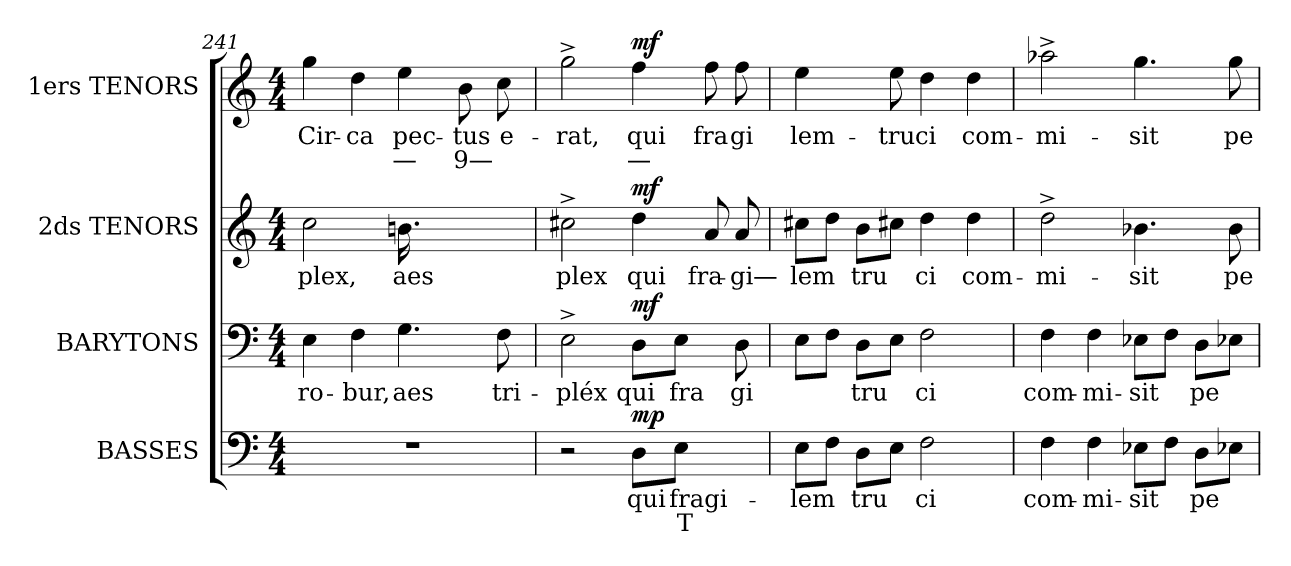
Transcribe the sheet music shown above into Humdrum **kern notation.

**kern	**text	**text	**dynam	**kern	**text	**dynam	**kern	**text	**dynam	**kern	**text	**text	**dynam
*part4	*part4	*part4	*part4	*part3	*part3	*part3	*part2	*part2	*part2	*part1	*part1	*part1	*part1
*staff4	*staff4	*staff4	*staff4	*staff3	*staff3	*staff3	*staff2	*staff2	*staff2	*staff1	*staff1	*staff1	*staff1
*I"BASSES	*	*	*	*I"BARYTONS	*	*	*I"2ds TENORS	*	*	*I"1ers TENORS	*	*	*
*I'BAS.	*	*	*	*I'BAR.	*	*	*	*	*	*	*	*	*
*clefF4	*	*	*	*clefF4	*	*	*clefG2	*	*	*clefG2	*	*	*
*k[]	*	*	*	*k[]	*	*	*k[]	*	*	*k[]	*	*	*
*M4/4	*	*	*	*M4/4	*	*	*M4/4	*	*	*M4/4	*	*	*
=241	=241	=241	=241	=241	=241	=241	=241	=241	=241	=241	=241	=241	=241
1r	.	.	.	4Ei\	ro-	.	2cci\	plex,	.	4ggi\	Cir-	.	.
.	.	.	.	4Fi\	bur,	.	.	.	.	4ddi\	ca	.	.
.	.	.	.	4.Gi\	aes	.	16.bni\	aes	.	4eei\	pec-	—	.
.	.	.	.	.	.	.	4ryy	.	.	.	.	.	.
.	.	.	.	.	.	.	.	.	.	8bi\	tus	9—	.
.	.	.	.	.	.	.	8ryy	.	.	.	.	.	.
.	.	.	.	8Fi\	tri-	.	.	.	.	8cci\	e-	.	.
.	.	.	.	.	.	.	32ryy	.	.	.	.	.	.
=242	=242	=242	=242	=242	=242	=242	=242	=242	=242	=242	=242	=242	=242
2r	.	.	.	2E^>i\	pléx	.	2cc#X^>i\	plex	.	2gg^>i\	rat,	.	.
!	!	!	!LO:DY:a	!	!	!LO:DY:a	!	!	!LO:DY:a	!	!	!	!LO:DY:a
8Di\L	qui	.	mp	8Di\L	qui	mf	4ddi\	qui	mf	4ffi\	qui	—	mf
8Ei\J	fragi-	T	.	8Ei\J	fra	.	.	.	.	.	.	.	.
4ryy	.	.	.	8ryy	.	.	8ai/	fra-	.	8ffi\	fra	.	.
.	.	.	.	8Di\	gi	.	8ai/	gi—	.	8ffi\	gi	.	.
=243	=243	=243	=243	=243	=243	=243	=243	=243	=243	=243	=243	=243	=243
8Ei\L	lem	.	.	8Ei\L	--	.	8cc#Xi\L	lem	.	4eei\	lem-	.	.
8Fi\J	.	.	.	8Fi\J	.	.	8ddi\J	.	.	.	.	.	.
8Di\L	tru	.	.	8Di\L	tru	.	8bi\L	tru	.	8ryy	.	.	.
8Ei\J	--	.	.	8Ei\J	--	.	8cc#Xi\J	--	.	8eei\	tru	.	.
2Fi\	ci	.	.	2Fi\	ci	.	4ddi\	ci	.	4ddi\	ci	.	.
.	.	.	.	.	.	.	4ddi\	com-	.	4ddi\	com-	.	.
=244	=244	=244	=244	=244	=244	=244	=244	=244	=244	=244	=244	=244	=244
4Fi\	com-	.	.	4Fi\	com-	.	2dd^>i\	mi-	.	2aa-X^>i\	mi-	.	.
4Fi\	mi-	.	.	4Fi\	mi-	.	.	.	.	.	.	.	.
8E-Xi\L	sit	.	.	8E-Xi\L	sit	.	4.b-Xi\	sit	.	4.ggi\	sit	.	.
8Fi\J	.	.	.	8Fi\J	.	.	.	.	.	.	.	.	.
8Di\L	pe	.	.	8Di\L	pe	.	.	.	.	.	.	.	.
8E-Xi\J	--	.	.	8E-Xi\J	--	.	8b-i\	pe-	.	8ggi\	pe-	.	.
=	=	=	=	=	=	=	=	=	=	=	=	=	=
*-	*-	*-	*-	*-	*-	*-	*-	*-	*-	*-	*-	*-	*-
